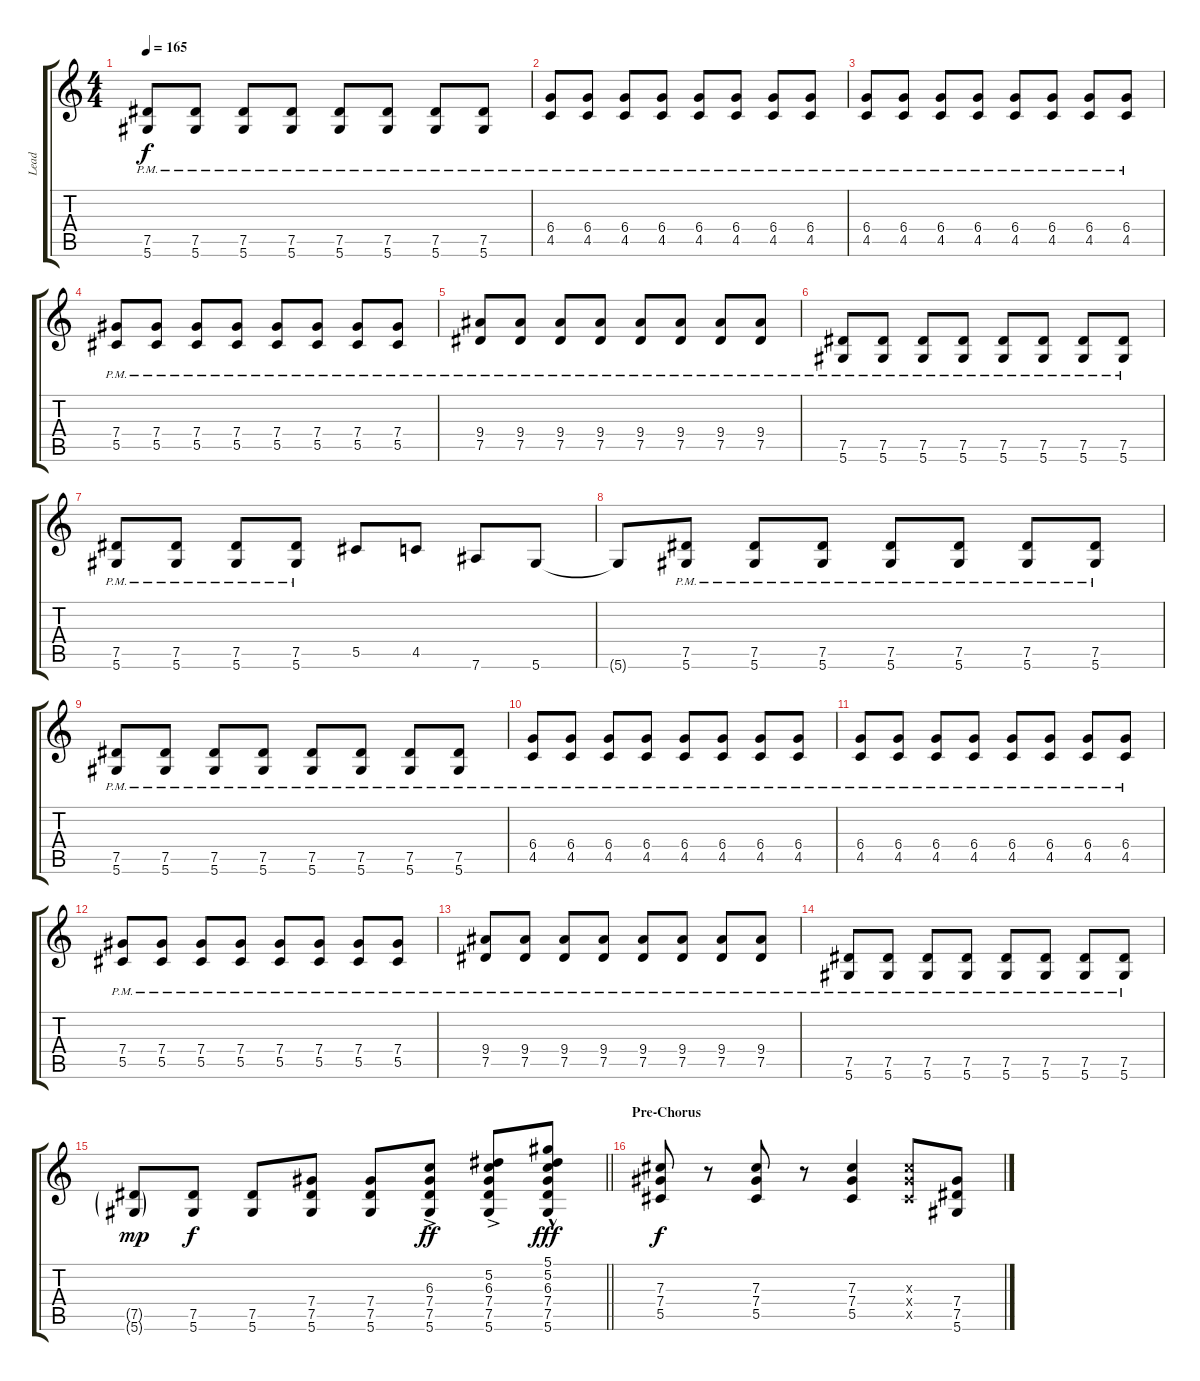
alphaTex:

\track ("Lead" "Lead") {instrument distortionguitar}
\staff {score tabs}
\tuning (Eb4 Bb3 Gb3 Db3 Ab2 Eb2) {hide}
\ts (4 4)
\tempo 165
\clef g2
\ks c
(7.5{pm} 5.6{pm}).8{dy f} (7.5{pm} 5.6{pm}).8 (7.5{pm} 5.6{pm}).8 (7.5{pm} 5.6{pm}).8 (7.5{pm} 5.6{pm}).8 (7.5{pm} 5.6{pm}).8 (7.5{pm} 5.6{pm}).8 (7.5{pm} 5.6{pm}).8 |
(6.4{pm} 4.5{pm}).8 (6.4{pm} 4.5{pm}).8 (6.4{pm} 4.5{pm}).8 (6.4{pm} 4.5{pm}).8 (6.4{pm} 4.5{pm}).8 (6.4{pm} 4.5{pm}).8 (6.4{pm} 4.5{pm}).8 (6.4{pm} 4.5{pm}).8 |
(6.4{pm} 4.5{pm}).8 (6.4{pm} 4.5{pm}).8 (6.4{pm} 4.5{pm}).8 (6.4{pm} 4.5{pm}).8 (6.4{pm} 4.5{pm}).8 (6.4{pm} 4.5{pm}).8 (6.4{pm} 4.5{pm}).8 (6.4{pm} 4.5{pm}).8 |
(7.4{pm} 5.5{pm}).8 (7.4{pm} 5.5{pm}).8 (7.4{pm} 5.5{pm}).8 (7.4{pm} 5.5{pm}).8 (7.4{pm} 5.5{pm}).8 (7.4{pm} 5.5{pm}).8 (7.4{pm} 5.5{pm}).8 (7.4{pm} 5.5{pm}).8 |
(9.4{pm} 7.5{pm}).8 (9.4{pm} 7.5{pm}).8 (9.4{pm} 7.5{pm}).8 (9.4{pm} 7.5{pm}).8 (9.4{pm} 7.5{pm}).8 (9.4{pm} 7.5{pm}).8 (9.4{pm} 7.5{pm}).8 (9.4{pm} 7.5{pm}).8 |
(7.5{pm} 5.6{pm}).8 (7.5{pm} 5.6{pm}).8 (7.5{pm} 5.6{pm}).8 (7.5{pm} 5.6{pm}).8 (7.5{pm} 5.6{pm}).8 (7.5{pm} 5.6{pm}).8 (7.5{pm} 5.6{pm}).8 (7.5{pm} 5.6{pm}).8 |
(7.5{pm} 5.6{pm}).8 (7.5{pm} 5.6{pm}).8 (7.5{pm} 5.6{pm}).8 (7.5{pm} 5.6{pm}).8 5.5.8 4.5.8 7.6.8 5.6.8 |
5.6{t}.8 (7.5{pm} 5.6{pm}).8 (7.5{pm} 5.6{pm}).8 (7.5{pm} 5.6{pm}).8 (7.5{pm} 5.6{pm}).8 (7.5{pm} 5.6{pm}).8 (7.5{pm} 5.6{pm}).8 (7.5{pm} 5.6{pm}).8 |
(7.5{pm} 5.6{pm}).8 (7.5{pm} 5.6{pm}).8 (7.5{pm} 5.6{pm}).8 (7.5{pm} 5.6{pm}).8 (7.5{pm} 5.6{pm}).8 (7.5{pm} 5.6{pm}).8 (7.5{pm} 5.6{pm}).8 (7.5{pm} 5.6{pm}).8 |
(6.4{pm} 4.5{pm}).8 (6.4{pm} 4.5{pm}).8 (6.4{pm} 4.5{pm}).8 (6.4{pm} 4.5{pm}).8 (6.4{pm} 4.5{pm}).8 (6.4{pm} 4.5{pm}).8 (6.4{pm} 4.5{pm}).8 (6.4{pm} 4.5{pm}).8 |
(6.4{pm} 4.5{pm}).8 (6.4{pm} 4.5{pm}).8 (6.4{pm} 4.5{pm}).8 (6.4{pm} 4.5{pm}).8 (6.4{pm} 4.5{pm}).8 (6.4{pm} 4.5{pm}).8 (6.4{pm} 4.5{pm}).8 (6.4{pm} 4.5{pm}).8 |
(7.4{pm} 5.5{pm}).8 (7.4{pm} 5.5{pm}).8 (7.4{pm} 5.5{pm}).8 (7.4{pm} 5.5{pm}).8 (7.4{pm} 5.5{pm}).8 (7.4{pm} 5.5{pm}).8 (7.4{pm} 5.5{pm}).8 (7.4{pm} 5.5{pm}).8 |
(9.4{pm} 7.5{pm}).8 (9.4{pm} 7.5{pm}).8 (9.4{pm} 7.5{pm}).8 (9.4{pm} 7.5{pm}).8 (9.4{pm} 7.5{pm}).8 (9.4{pm} 7.5{pm}).8 (9.4{pm} 7.5{pm}).8 (9.4{pm} 7.5{pm}).8 |
(7.5{pm} 5.6{pm}).8 (7.5{pm} 5.6{pm}).8 (7.5{pm} 5.6{pm}).8 (7.5{pm} 5.6{pm}).8 (7.5{pm} 5.6{pm}).8 (7.5{pm} 5.6{pm}).8 (7.5{pm} 5.6{pm}).8 (7.5{pm} 5.6{pm}).8 |
\barLineRight lightlight
(7.5{g} 5.6{g}).8{dy mp} (7.5 5.6).8{dy f} (7.5 5.6).8 (7.4 7.5 5.6).8 (7.4 7.5 5.6).8 (6.3 7.4{ac} 7.5{ac} 5.6{ac}).8{dy ff} (5.2 6.3 7.4{ac} 7.5{ac} 5.6{ac}).8 (5.1 5.2 6.3 7.4{hac} 7.5{hac} 5.6{hac}).8{dy fff} |
\section ("" "Pre-Chorus")
(7.3 7.4 5.5).8{dy f} r.8 (7.3 7.4 5.5).8 r.8 (7.3 7.4 5.5).4 (7.3{x} 7.4{x} 5.5{x}).8 (7.4 7.5 5.6).8
